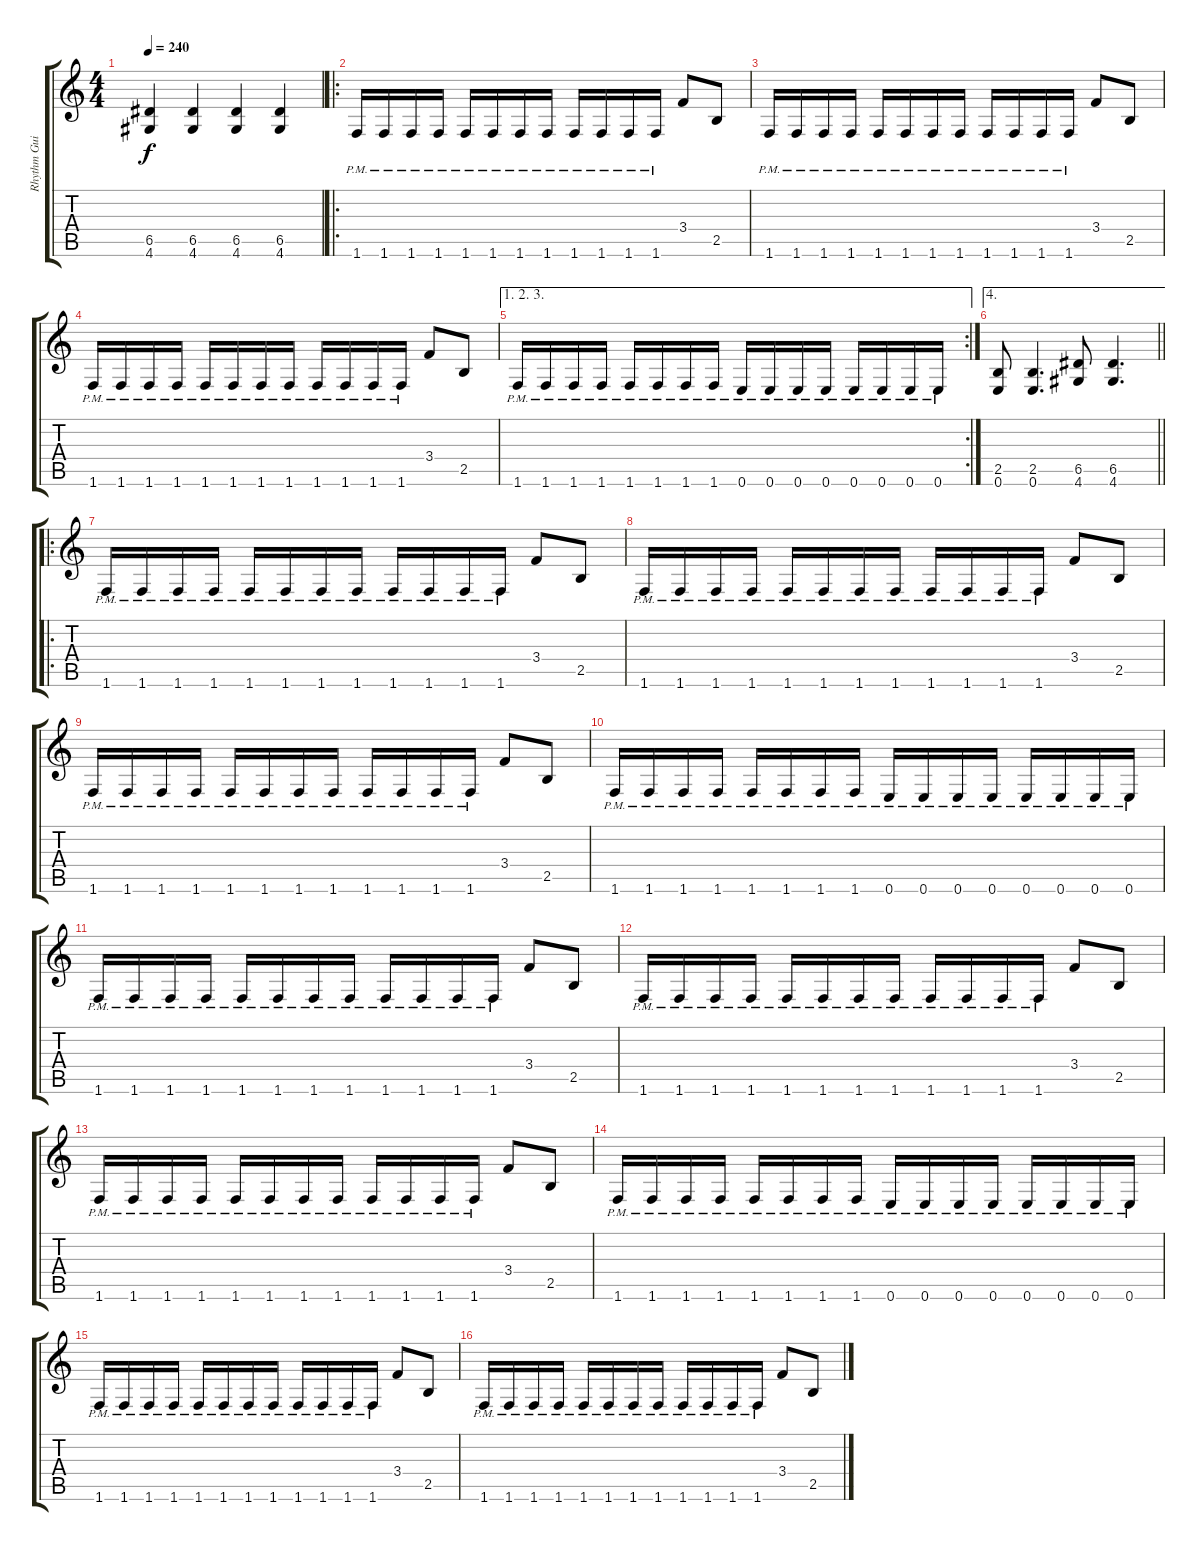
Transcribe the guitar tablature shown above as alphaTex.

\track ("Rhythm Guitar 2" "Rhythm Gui") {instrument distortionguitar}
\staff {score tabs}
\tuning (E4 B3 G3 D3 A2 E2) {hide}
\ts (4 4)
\tempo 240
\clef g2
\ks c
(6.5 4.6).4{dy f} (6.5 4.6).4 (6.5 4.6).4 (6.5 4.6).4 |
\ro
1.6{pm}.16 1.6{pm}.16 1.6{pm}.16 1.6{pm}.16 1.6{pm}.16 1.6{pm}.16 1.6{pm}.16 1.6{pm}.16 1.6{pm}.16 1.6{pm}.16 1.6{pm}.16 1.6{pm}.16 3.4.8 2.5.8 |
1.6{pm}.16 1.6{pm}.16 1.6{pm}.16 1.6{pm}.16 1.6{pm}.16 1.6{pm}.16 1.6{pm}.16 1.6{pm}.16 1.6{pm}.16 1.6{pm}.16 1.6{pm}.16 1.6{pm}.16 3.4.8 2.5.8 |
1.6{pm}.16 1.6{pm}.16 1.6{pm}.16 1.6{pm}.16 1.6{pm}.16 1.6{pm}.16 1.6{pm}.16 1.6{pm}.16 1.6{pm}.16 1.6{pm}.16 1.6{pm}.16 1.6{pm}.16 3.4.8 2.5.8 |
\ae (1 2 3)
\rc 2
1.6{pm}.16 1.6{pm}.16 1.6{pm}.16 1.6{pm}.16 1.6{pm}.16 1.6{pm}.16 1.6{pm}.16 1.6{pm}.16 0.6{pm}.16 0.6{pm}.16 0.6{pm}.16 0.6{pm}.16 0.6{pm}.16 0.6{pm}.16 0.6{pm}.16 0.6{pm}.16 |
\ae 4
\barLineRight lightlight
(2.5 0.6).8 (2.5 0.6).4{d} (6.5 4.6).8 (6.5 4.6).4{d} |
\ro
1.6{pm}.16 1.6{pm}.16 1.6{pm}.16 1.6{pm}.16 1.6{pm}.16 1.6{pm}.16 1.6{pm}.16 1.6{pm}.16 1.6{pm}.16 1.6{pm}.16 1.6{pm}.16 1.6{pm}.16 3.4.8 2.5.8 |
1.6{pm}.16 1.6{pm}.16 1.6{pm}.16 1.6{pm}.16 1.6{pm}.16 1.6{pm}.16 1.6{pm}.16 1.6{pm}.16 1.6{pm}.16 1.6{pm}.16 1.6{pm}.16 1.6{pm}.16 3.4.8 2.5.8 |
1.6{pm}.16 1.6{pm}.16 1.6{pm}.16 1.6{pm}.16 1.6{pm}.16 1.6{pm}.16 1.6{pm}.16 1.6{pm}.16 1.6{pm}.16 1.6{pm}.16 1.6{pm}.16 1.6{pm}.16 3.4.8 2.5.8 |
1.6{pm}.16 1.6{pm}.16 1.6{pm}.16 1.6{pm}.16 1.6{pm}.16 1.6{pm}.16 1.6{pm}.16 1.6{pm}.16 0.6{pm}.16 0.6{pm}.16 0.6{pm}.16 0.6{pm}.16 0.6{pm}.16 0.6{pm}.16 0.6{pm}.16 0.6{pm}.16 |
1.6{pm}.16 1.6{pm}.16 1.6{pm}.16 1.6{pm}.16 1.6{pm}.16 1.6{pm}.16 1.6{pm}.16 1.6{pm}.16 1.6{pm}.16 1.6{pm}.16 1.6{pm}.16 1.6{pm}.16 3.4.8 2.5.8 |
1.6{pm}.16 1.6{pm}.16 1.6{pm}.16 1.6{pm}.16 1.6{pm}.16 1.6{pm}.16 1.6{pm}.16 1.6{pm}.16 1.6{pm}.16 1.6{pm}.16 1.6{pm}.16 1.6{pm}.16 3.4.8 2.5.8 |
1.6{pm}.16 1.6{pm}.16 1.6{pm}.16 1.6{pm}.16 1.6{pm}.16 1.6{pm}.16 1.6{pm}.16 1.6{pm}.16 1.6{pm}.16 1.6{pm}.16 1.6{pm}.16 1.6{pm}.16 3.4.8 2.5.8 |
1.6{pm}.16 1.6{pm}.16 1.6{pm}.16 1.6{pm}.16 1.6{pm}.16 1.6{pm}.16 1.6{pm}.16 1.6{pm}.16 0.6{pm}.16 0.6{pm}.16 0.6{pm}.16 0.6{pm}.16 0.6{pm}.16 0.6{pm}.16 0.6{pm}.16 0.6{pm}.16 |
1.6{pm}.16 1.6{pm}.16 1.6{pm}.16 1.6{pm}.16 1.6{pm}.16 1.6{pm}.16 1.6{pm}.16 1.6{pm}.16 1.6{pm}.16 1.6{pm}.16 1.6{pm}.16 1.6{pm}.16 3.4.8 2.5.8 |
1.6{pm}.16 1.6{pm}.16 1.6{pm}.16 1.6{pm}.16 1.6{pm}.16 1.6{pm}.16 1.6{pm}.16 1.6{pm}.16 1.6{pm}.16 1.6{pm}.16 1.6{pm}.16 1.6{pm}.16 3.4.8 2.5.8
